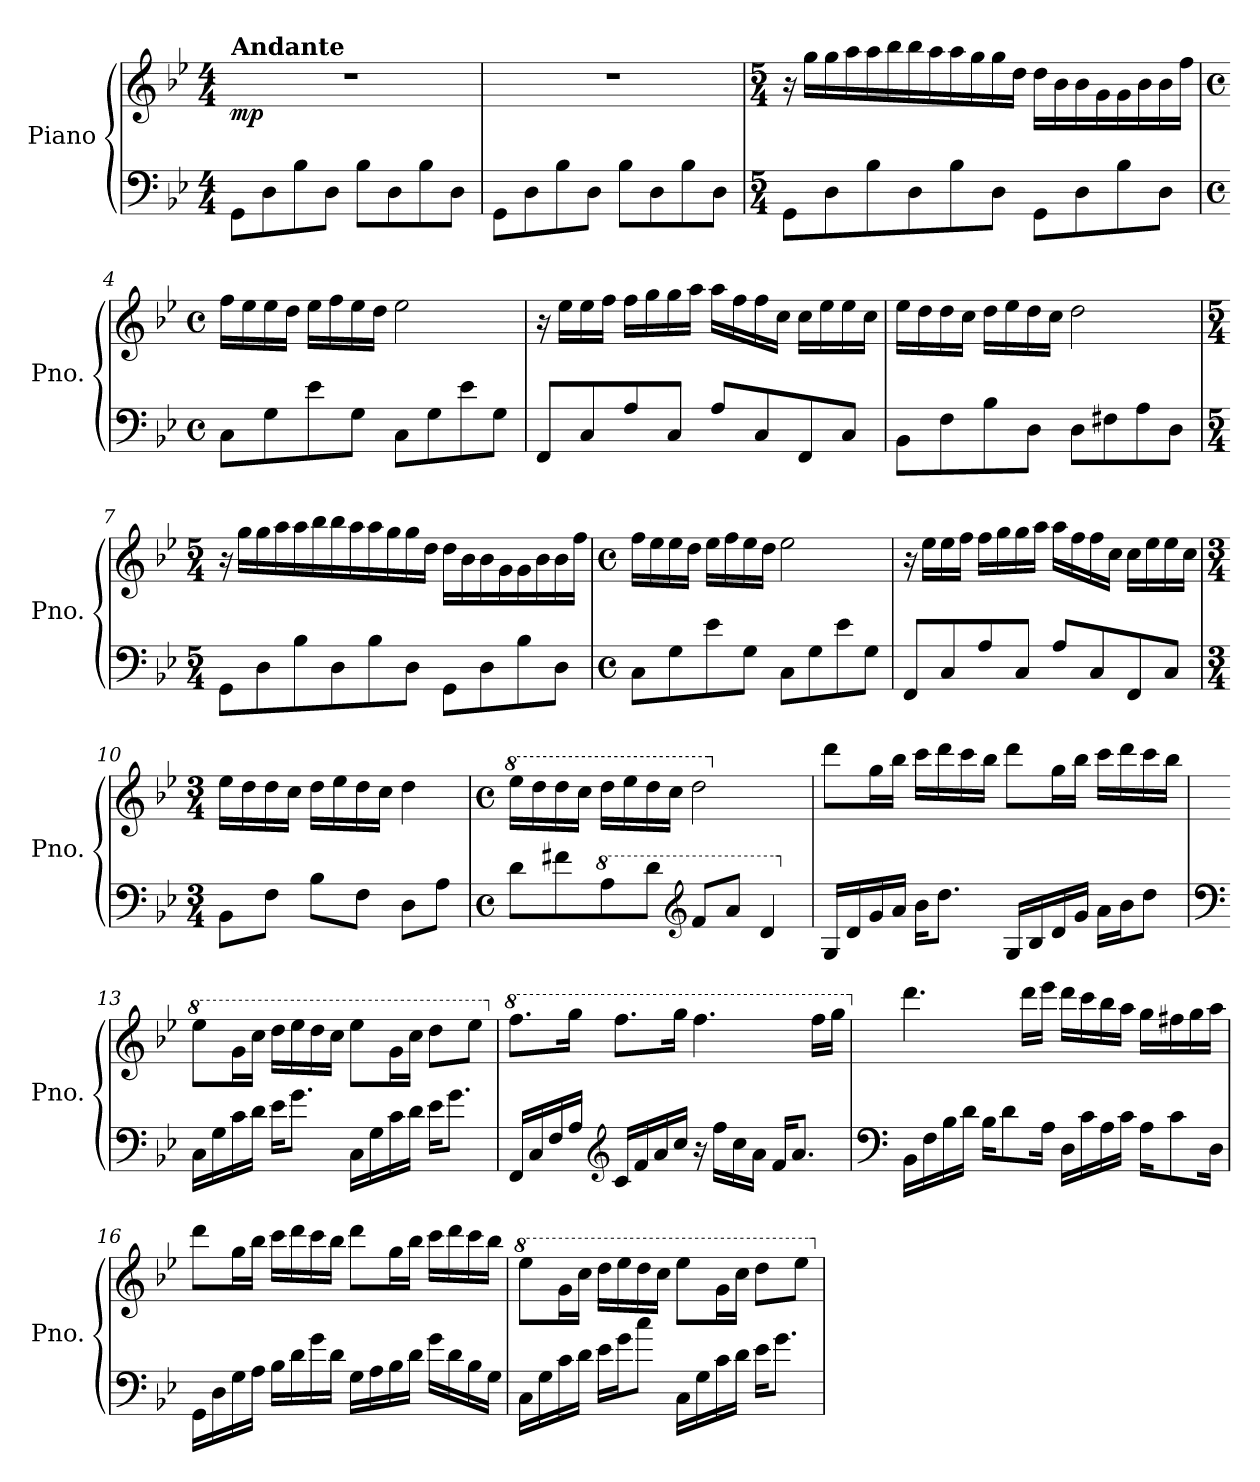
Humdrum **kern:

**kern	**kern	**dynam
*part1	*part1	*part1
*staff2	*staff1	*staff1/2
*I"Piano	*	*
*I'Pno.	*	*
*clefF4	*clefG2	*
*k[b-e-]	*k[b-e-]	*
*M4/4	*M4/4	*
=1	=1	=1
!	!LO:TX:a:B:t=Andante	!
!	!	!LO:DY:b
8GG\L	1r	mp
8D\	.	.
8B-\	.	.
8D\J	.	.
8B-\L	.	.
8D\	.	.
8B-\	.	.
8D\J	.	.
=2	=2	=2
8GG\L	1r	.
8D\	.	.
8B-\	.	.
8D\J	.	.
8B-\L	.	.
8D\	.	.
8B-\	.	.
8D\J	.	.
=3	=3	=3
*M5/4	*M5/4	*
8GG\L	16r	.
.	16gg\LL	.
8D\	16gg\	.
.	16aa\	.
8B-\	16aa\	.
.	16bb-\	.
8D\	16bb-\	.
.	16aa\	.
8B-\	16aa\	.
.	16gg\	.
8D\J	16gg\	.
.	16dd\JJ	.
8GG\L	16dd\LL	.
.	16b-\	.
8D\	16b-\	.
.	16g\	.
8B-\	16g\	.
.	16b-\	.
8D\J	16b-\	.
.	16ff\JJ	.
!!LO:LB:g=z
=4	=4	=4
*M4/4	*M4/4	*
*met(c)	*met(c)	*
8C\L	16ff\LL	.
.	16ee-\	.
8G\	16ee-\	.
.	16dd\JJ	.
8e-\	16ee-\LL	.
.	16ff\	.
8G\J	16ee-\	.
.	16dd\JJ	.
8C\L	2ee-\	.
8G\	.	.
8e-\	.	.
8G\J	.	.
=5	=5	=5
8FF/L	16r	.
.	16ee-\LL	.
8C/	16ee-\	.
.	16ff\JJ	.
8A/	16ff\LL	.
.	16gg\	.
8C/J	16gg\	.
.	16aa\JJ	.
8A/L	16aa\LL	.
.	16ff\	.
8C/	16ff\	.
.	16cc\JJ	.
8FF/	16cc\LL	.
.	16ee-\	.
8C/J	16ee-\	.
.	16cc\JJ	.
=6	=6	=6
8BB-\L	16ee-\LL	.
.	16dd\	.
8F\	16dd\	.
.	16cc\JJ	.
8B-\	16dd\LL	.
.	16ee-\	.
8D\J	16dd\	.
.	16cc\JJ	.
8D\L	2dd\	.
8F#X\	.	.
8A\	.	.
8D\J	.	.
!!LO:LB:g=z
=7	=7	=7
*M5/4	*M5/4	*
8GG\L	16r	.
.	16gg\LL	.
8D\	16gg\	.
.	16aa\	.
8B-\	16aa\	.
.	16bb-\	.
8D\	16bb-\	.
.	16aa\	.
8B-\	16aa\	.
.	16gg\	.
8D\J	16gg\	.
.	16dd\JJ	.
8GG\L	16dd\LL	.
.	16b-\	.
8D\	16b-\	.
.	16g\	.
8B-\	16g\	.
.	16b-\	.
8D\J	16b-\	.
.	16ff\JJ	.
=8	=8	=8
*M4/4	*M4/4	*
*met(c)	*met(c)	*
8C\L	16ff\LL	.
.	16ee-\	.
8G\	16ee-\	.
.	16dd\JJ	.
8e-\	16ee-\LL	.
.	16ff\	.
8G\J	16ee-\	.
.	16dd\JJ	.
8C\L	2ee-\	.
8G\	.	.
8e-\	.	.
8G\J	.	.
!!LO:LB:g=z
=9	=9	=9
8FF/L	16r	.
.	16ee-\LL	.
8C/	16ee-\	.
.	16ff\JJ	.
8A/	16ff\LL	.
.	16gg\	.
8C/J	16gg\	.
.	16aa\JJ	.
8A/L	16aa\LL	.
.	16ff\	.
8C/	16ff\	.
.	16cc\JJ	.
8FF/	16cc\LL	.
.	16ee-\	.
8C/J	16ee-\	.
.	16cc\JJ	.
=10	=10	=10
*M3/4	*M3/4	*
8BB-\L	16ee-\LL	.
.	16dd\	.
8F\J	16dd\	.
.	16cc\JJ	.
8B-\L	16dd\LL	.
.	16ee-\	.
8F\J	16dd\	.
.	16cc\JJ	.
8D\L	4dd\	.
8A\J	.	.
=11	=11	=11
*M4/4	*M4/4	*
*met(c)	*met(c)	*
*	*8va	*
8d\L	16eee-\LL	.
.	16ddd\	.
8f#X\	16ddd\	.
.	16ccc\JJ	.
*8va	*	*
8a\	16ddd\LL	.
.	16eee-\	.
8dd\J	16ddd\	.
.	16ccc\JJ	.
*clefG2	*	*
8ff#/L	2ddd\	.
8aa/J	.	.
4dd/	.	.
!!LO:LB:g=z
=12	=12	=12
*X8va	*	*
*	*X8va	*
16G/LL	8ddd\L	.
16d/	.	.
16g/	16gg\L	.
16a/JJ	16bb-\JJ	.
16b-\KL	16ccc\LL	.
8.dd\J	16ddd\	.
.	16ccc\	.
.	16bb-\JJ	.
16G/LL	8ddd\L	.
16B-/	.	.
16d/	16gg\L	.
16g/JJ	16bb-\JJ	.
16a\LL	16ccc\LL	.
16b-\J	16ddd\	.
8dd\J	16ccc\	.
.	16bb-\JJ	.
=13	=13	=13
*clefF4	*	*
*	*8va	*
16C\LL	8eee-\L	.
16G\	.	.
16c\	16gg\L	.
16d\JJ	16ccc\JJ	.
16e-\KL	16ddd\LL	.
8.g\J	16eee-\	.
.	16ddd\	.
.	16ccc\JJ	.
16C\LL	8eee-\L	.
16G\	.	.
16c\	16gg\L	.
16d\JJ	16ccc\JJ	.
16e-\KL	8ddd\L	.
8.g\J	.	.
.	8eee-\J	.
!!LO:PB:g=z
=14	=14	=14
*	*X8va	*
*	*8va	*
16FF/LL	8.fff\L	.
16C/	.	.
16F/	.	.
16A/JJ	16ggg\Jk	.
*clefG2	*	*
16c/LL	8.fff\L	.
16f/	.	.
16a/	.	.
16cc/JJ	16ggg\Jk	.
16r	4.fff\	.
16ff\LL	.	.
16cc\	.	.
16a\JJ	.	.
16f/KL	.	.
8.a/J	.	.
.	16fff\LL	.
.	16ggg\JJ	.
=15	=15	=15
*clefF4	*	*
*	*X8va	*
16BB-\LL	4.ddd\	.
16F\	.	.
16B-\	.	.
16d\JJ	.	.
16B-\KL	.	.
8d\	.	.
.	16ddd\LL	.
16A\Jk	16eee-\JJ	.
16D\LL	16ddd\LL	.
16c\	16ccc\	.
16A\	16bb-\	.
16c\JJ	16aa\JJ	.
16A\KL	16gg\LL	.
8c\	16ff#X\	.
.	16gg\	.
16D\Jk	16aa\JJ	.
!!LO:LB:g=z
=16	=16	=16
16GG\LL	8ddd\L	.
16D\	.	.
16G\	16gg\L	.
16A\JJ	16bb-\JJ	.
16B-\LL	16ccc\LL	.
16d\	16ddd\	.
16g\	16ccc\	.
16d\JJ	16bb-\JJ	.
16G\LL	8ddd\L	.
16A\	.	.
16B-\	16gg\L	.
16d\JJ	16bb-\JJ	.
16g\LL	16ccc\LL	.
16d\	16ddd\	.
16B-\	16ccc\	.
16G\JJ	16bb-\JJ	.
=17	=17	=17
*	*8va	*
16C\LL	8eee-\L	.
16G\	.	.
16c\	16gg\L	.
16d\JJ	16ccc\JJ	.
16e-\LL	16ddd\LL	.
16g\J	16eee-\	.
8cc\J	16ddd\	.
.	16ccc\JJ	.
16C\LL	8eee-\L	.
16G\	.	.
16c\	16gg\L	.
16d\JJ	16ccc\JJ	.
16e-\KL	8ddd\L	.
8.g\J	.	.
.	8eee-\J	.
*	*X8va	*
=	=	=
*-	*-	*-
